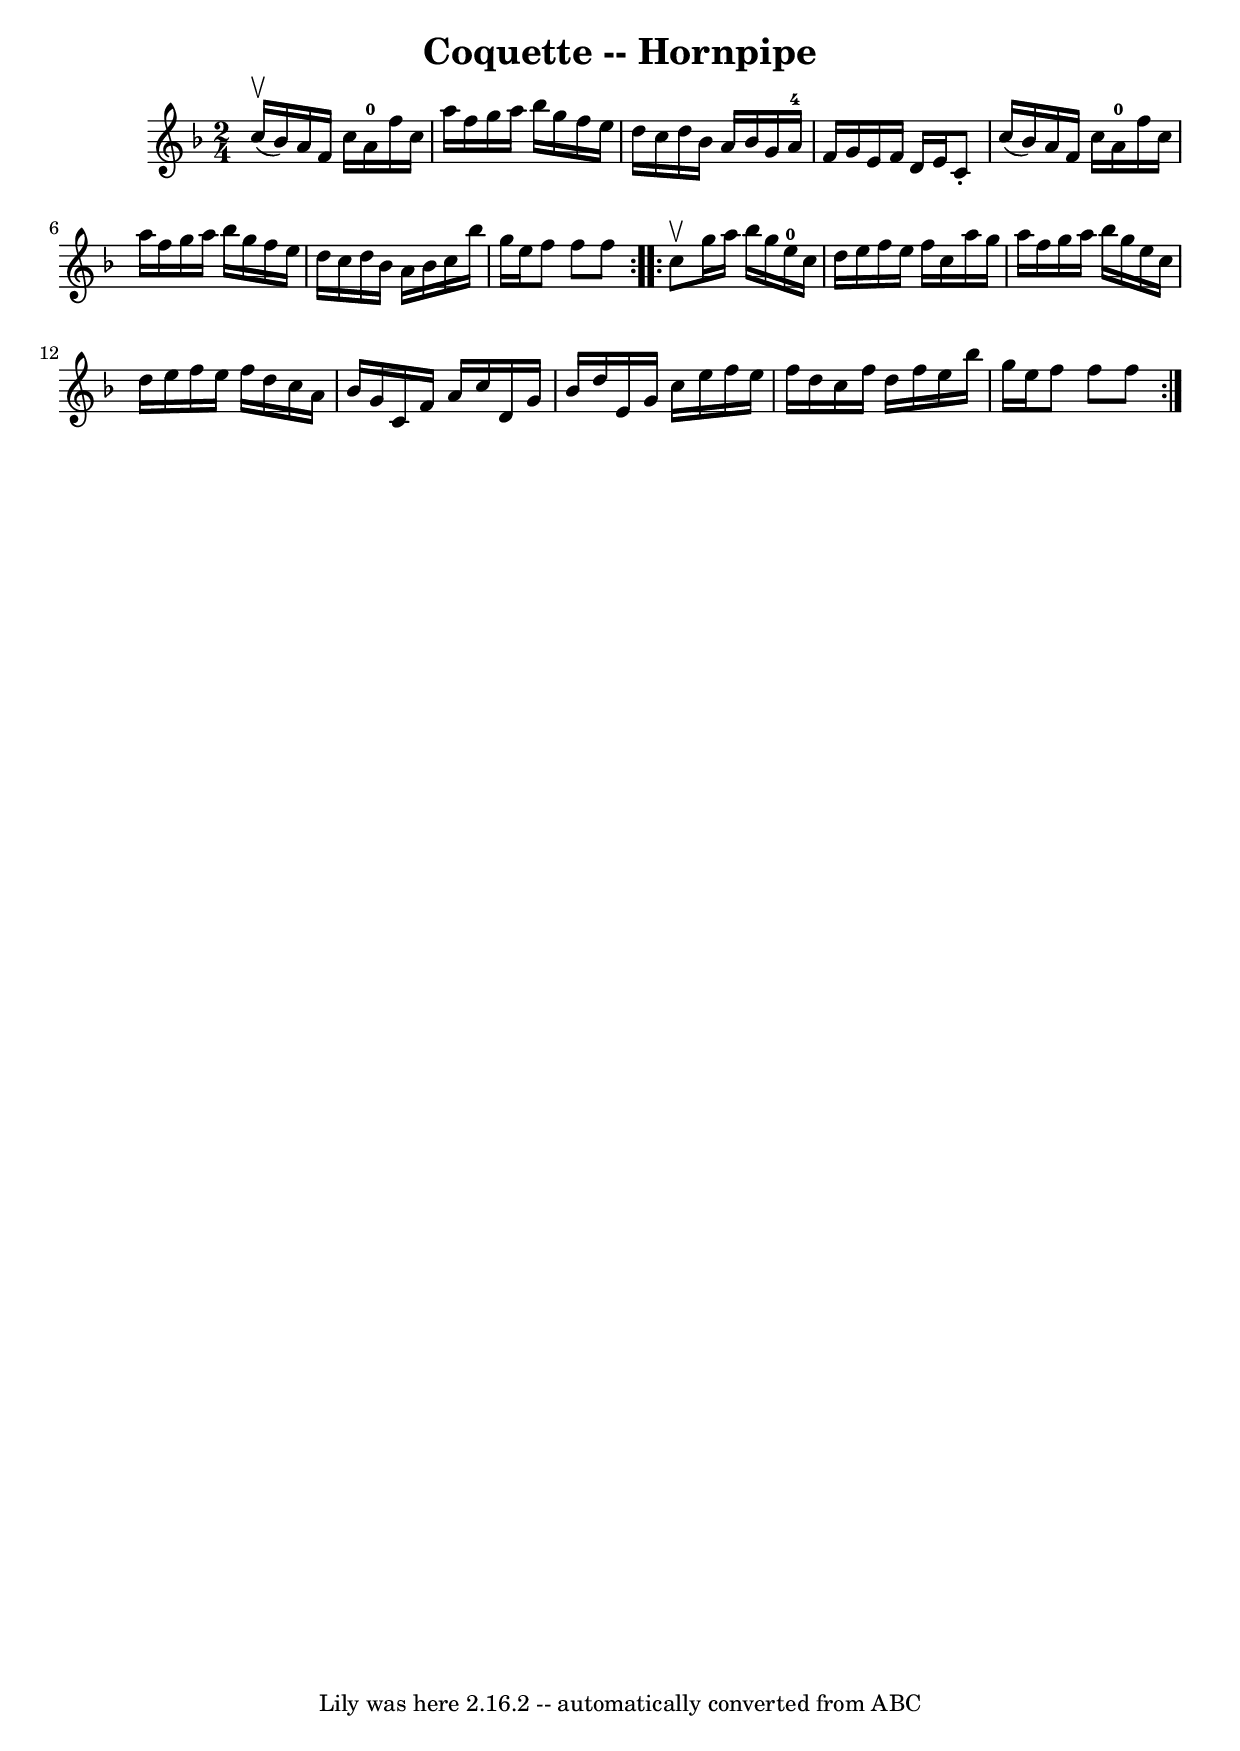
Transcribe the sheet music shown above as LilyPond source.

\version "2.16.2"
\include "Mammoth.ily"
\header {
  %% book = "Cole's 1000 Fiddle Tunes"
  crossRefNumber = "1"
  footnotes = ""
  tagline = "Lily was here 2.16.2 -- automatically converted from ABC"
  title = "Coquette -- Hornpipe"

}
voicedefault =  {



  \repeat volta 2 {

    \time 2/4 
    \key f \major     c''16 (^\upbow bes'16)  |
    a'16 f'16      c''16 a'16-0 f''16 c''16 a''16 f''16   |
    g''16         a''16 bes''16 g''16 f''16 e''16 d''16 c''16   |
    d''16      bes'16 a'16 bes'16 g'16 a'16-4 f'16 g'16   |
         e'16 f'16 d'16 e'16 c'8-. c''16 (bes'16)  |
    a'16      f'16 c''16 a'16-0 f''16 c''16 a''16 f''16   |
         g''16 a''16 bes''16 g''16 f''16 e''16 d''16 c''16    |
    d''16 bes'16 a'16 bes'16 c''16 bes''16 g''16         e''16   |
    f''8 f''8 f''8  
  }     
  \repeat volta 2 {     c''8^\upbow   |
    g''16 a''16 bes''16 g''16 e''16-0 c''16 d''16       e''16   |
    f''16 e''16 f''16 c''16 a''16 g''16 a''16      f''16   |
    g''16 a''16 bes''16 g''16 e''16 c''16         d''16 e''16   |
    f''16 e''16 f''16 d''16 c''16 a'16         bes'16 g'16   |
    c'16 f'16 a'16 c''16 d'16 g'16         bes'16 d''16   |
    e'16 g'16 c''16 e''16 f''16 e''16         f''16 d''16   |
    c''16 f''16 d''16 f''16 e''16 bes''16      g''16 e''16   |
    f''8 f''8 f''8  
  }   

}

\score{
  <<

    \context Staff="default"
    {
      \voicedefault 
      
    }

  >>
  \layout {
    
  }
  \midi {
  }

}
